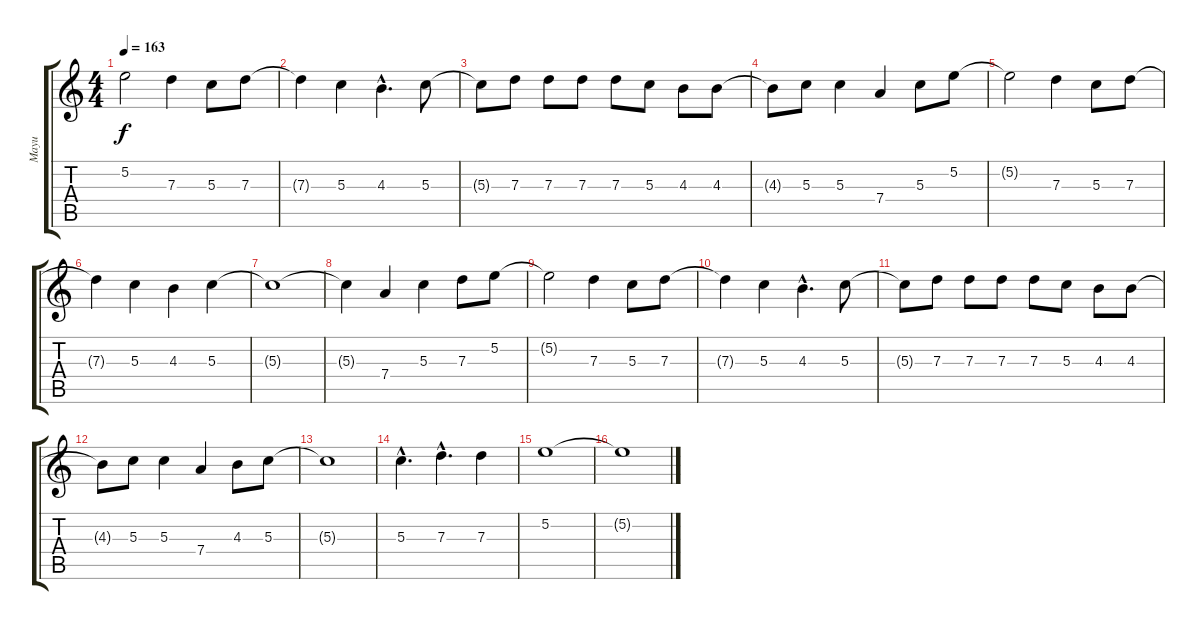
\track ("Mayu" "Mayu") {instrument electricguitarclean}
\staff {score tabs}
\tuning (E4 B3 G3 D3 A2 E2) {hide}
\ts (4 4)
\tempo 163
\clef g2
\ks c
5.2{t}.2{dy f} 7.3.4 5.3.8 7.3.8 |
7.3{t}.4 5.3.4 4.3{hac}.4{d} 5.3.8 |
5.3{t}.8 7.3.8 7.3.8 7.3.8 7.3.8 5.3.8 4.3.8 4.3.8 |
4.3{t}.8 5.3.8 5.3.4 7.4.4 5.3.8 5.2.8 |
5.2{t}.2 7.3.4 5.3.8 7.3.8 |
7.3{t}.4 5.3.4 4.3.4 5.3.4 |
5.3{t}.1 |
5.3{t}.4 7.4.4 5.3.4 7.3.8 5.2.8 |
5.2{t}.2 7.3.4 5.3.8 7.3.8 |
7.3{t}.4 5.3.4 4.3{hac}.4{d} 5.3.8 |
5.3{t}.8 7.3.8 7.3.8 7.3.8 7.3.8 5.3.8 4.3.8 4.3.8 |
4.3{t}.8 5.3.8 5.3.4 7.4.4 4.3.8 5.3.8 |
5.3{t}.1 |
5.3{hac}.4{d} 7.3{hac}.4{d} 7.3.4 |
5.2.1 |
5.2{t}.1
